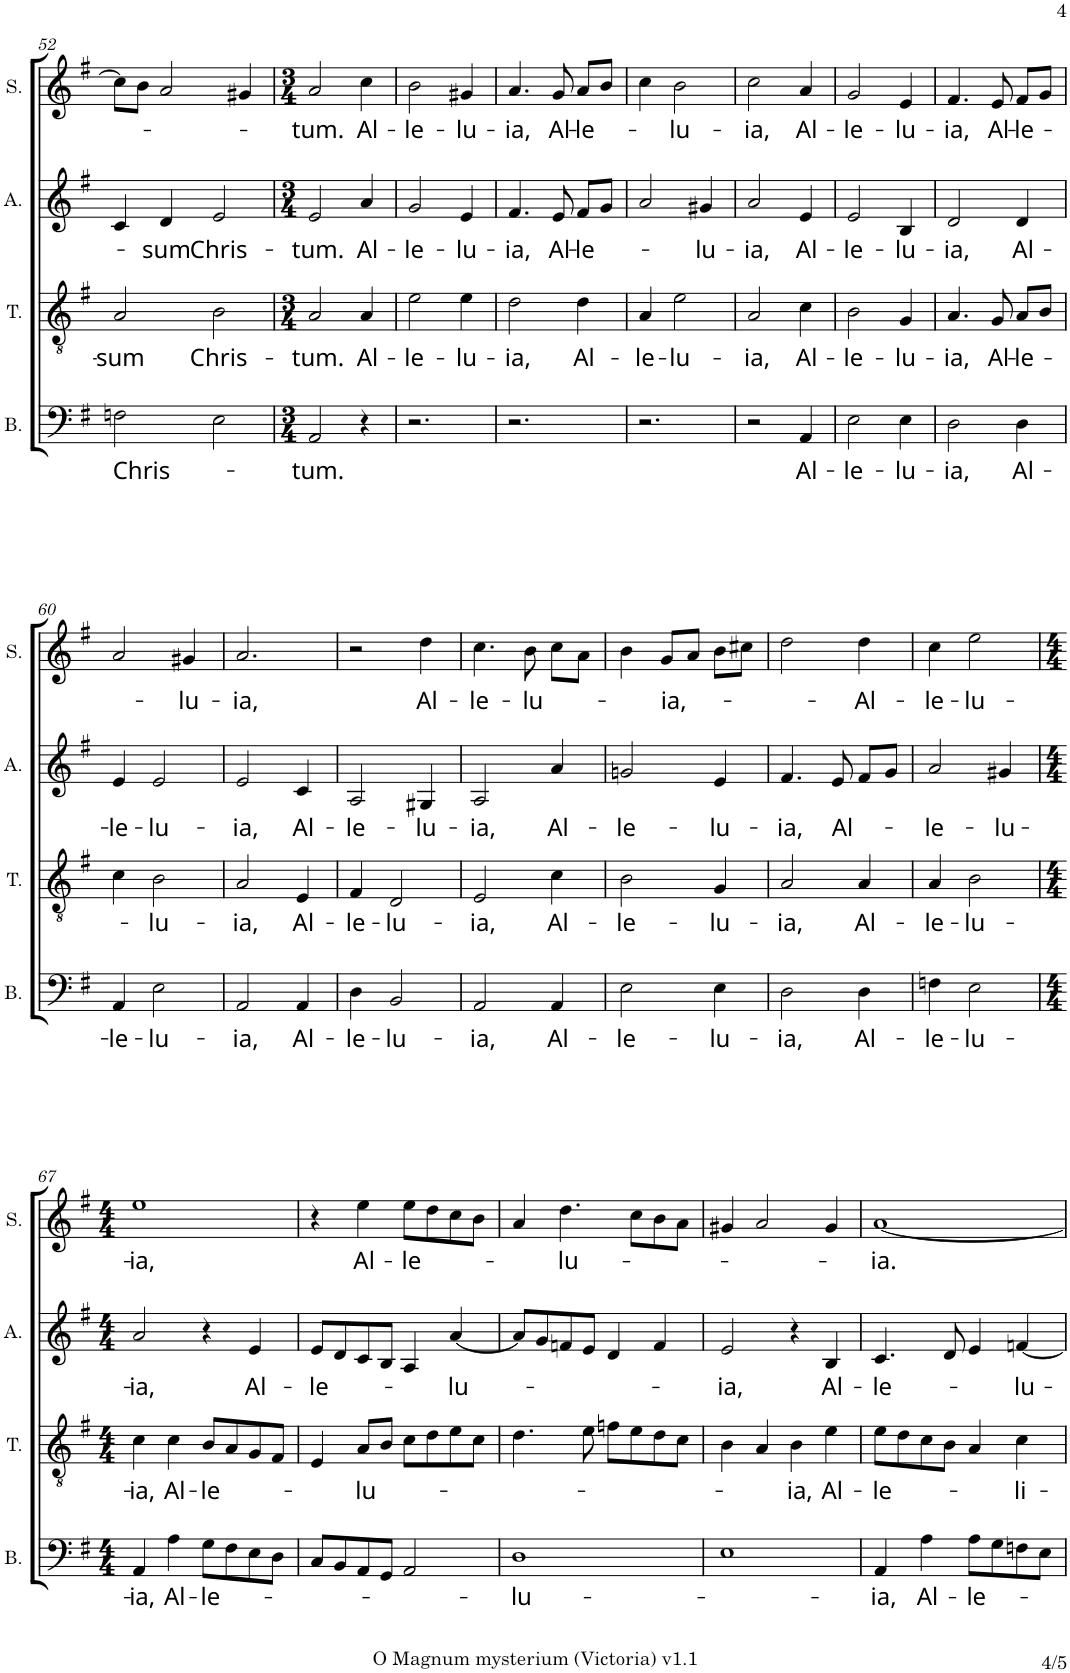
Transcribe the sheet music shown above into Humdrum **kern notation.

**kern	**text	**kern	**text	**kern	**text	**kern	**text
*part4	*part4	*part3	*part3	*part2	*part2	*part1	*part1
*staff4	*staff4	*staff3	*staff3	*staff2	*staff2	*staff1	*staff1
*I"Bass	*	*I"Tenor	*	*I"Alto	*	*I"Soprano	*
*I'B.	*	*I'T.	*	*I'A.	*	*I'S.	*
!!LO:PB:g=z
*clefF4	*	*clefGv2	*	*clefG2	*	*clefG2	*
*Trd7c12	*	*	*	*	*	*	*
*k[f#]	*	*k[f#]	*	*k[f#]	*	*k[f#]	*
*M4/4	*	*M4/4	*	*M4/4	*	*M4/4	*
=52	=52	=52	=52	=52	=52	=52	=52
!	!LO:LY:b	!	!LO:LY:b	!	!	!	!
2Fn\	Chris-	2A/	-sum	4c/	.	8cc\L]	.
.	.	.	.	.	.	8b\J	.
!	!	!	!	!	!LO:LY:b	!	!
.	.	.	.	4d/	-sum	2a/	.
!	!	!	!LO:LY:b	!	!LO:LY:b	!	!
2E\	.	2B\	Chris-	2e/	Chris-	.	.
.	.	.	.	.	.	4g#X/	.
=53	=53	=53	=53	=53	=53	=53	=53
*M3/4	*	*M3/4	*	*M3/4	*	*M3/4	*
!	!LO:LY:b	!	!LO:LY:b	!	!LO:LY:b	!	!LO:LY:b
2AA/	-tum.	2A/	-tum.	2e/	-tum.	2a/	-tum.
!	!	!	!LO:LY:b	!	!LO:LY:b	!	!LO:LY:b
4r	.	4A/	Al-	4a/	Al-	4cc\	Al-
=54	=54	=54	=54	=54	=54	=54	=54
!	!	!	!LO:LY:b	!	!LO:LY:b	!	!LO:LY:b
2.r	.	2e\	-le-	2g/	-le-	2b\	-le-
!	!	!	!LO:LY:b	!	!LO:LY:b	!	!LO:LY:b
.	.	4e\	-lu-	4e/	-lu-	4g#X/	-lu-
=55	=55	=55	=55	=55	=55	=55	=55
!	!	!	!LO:LY:b	!	!LO:LY:b	!	!LO:LY:b
2.r	.	2d\	-ia,	4.f#/	-ia,	4.a/	-ia,
!	!	!	!	!	!LO:LY:b	!	!LO:LY:b
.	.	.	.	8e/	Al-	8g/	Al-
!	!	!	!LO:LY:b	!	!LO:LY:b	!	!LO:LY:b
.	.	4d\	Al-	8f#/L	-le-	8a/L	-le-
.	.	.	.	8g/J	.	8b/J	.
=56	=56	=56	=56	=56	=56	=56	=56
!	!	!	!LO:LY:b	!	!	!	!
2.r	.	4A/	-le-	2a/	.	4cc\	.
!	!	!	!LO:LY:b	!	!	!	!LO:LY:b
.	.	2e\	-lu-	.	.	2b\	-lu-
!	!	!	!	!	!LO:LY:b	!	!
.	.	.	.	4g#X/	-lu-	.	.
=57	=57	=57	=57	=57	=57	=57	=57
!	!	!	!LO:LY:b	!	!LO:LY:b	!	!LO:LY:b
2r	.	2A/	-ia,	2a/	-ia,	2cc\	-ia,
!	!LO:LY:b	!	!LO:LY:b	!	!LO:LY:b	!	!LO:LY:b
4AA/	Al-	4c\	Al-	4e/	Al-	4a/	Al-
=58	=58	=58	=58	=58	=58	=58	=58
!	!LO:LY:b	!	!LO:LY:b	!	!LO:LY:b	!	!LO:LY:b
2E\	-le-	2B\	-le-	2e/	-le-	2g/	-le-
!	!LO:LY:b	!	!LO:LY:b	!	!LO:LY:b	!	!LO:LY:b
4E\	-lu-	4G/	-lu-	4B/	-lu-	4e/	-lu-
=59	=59	=59	=59	=59	=59	=59	=59
!	!LO:LY:b	!	!LO:LY:b	!	!LO:LY:b	!	!LO:LY:b
2D\	-ia,	4.A/	-ia,	2d/	-ia,	4.f#/	-ia,
!	!	!	!LO:LY:b	!	!	!	!LO:LY:b
.	.	8G/	Al-	.	.	8e/	Al-
!	!LO:LY:b	!	!LO:LY:b	!	!LO:LY:b	!	!LO:LY:b
4D\	Al-	8A/L	-le-	4d/	Al-	8f#/L	-le-
.	.	8B/J	.	.	.	8g/J	.
!!LO:LB:g=z
=60	=60	=60	=60	=60	=60	=60	=60
!	!LO:LY:b	!	!	!	!LO:LY:b	!	!
4AA/	-le-	4c\	.	4e/	-le-	2a/	.
!	!LO:LY:b	!	!LO:LY:b	!	!LO:LY:b	!	!
2E\	-lu-	2B\	-lu-	2e/	-lu-	.	.
!	!	!	!	!	!	!	!LO:LY:b
.	.	.	.	.	.	4g#X/	-lu-
=61	=61	=61	=61	=61	=61	=61	=61
!	!LO:LY:b	!	!LO:LY:b	!	!LO:LY:b	!	!LO:LY:b
2AA/	-ia,	2A/	-ia,	2e/	-ia,	2.a/	-ia,
!	!LO:LY:b	!	!LO:LY:b	!	!LO:LY:b	!	!
4AA/	Al-	4E/	Al-	4c/	Al-	.	.
=62	=62	=62	=62	=62	=62	=62	=62
!	!LO:LY:b	!	!LO:LY:b	!	!LO:LY:b	!	!
4D\	-le-	4F#/	-le-	2A/	-le-	2r	.
!	!LO:LY:b	!	!LO:LY:b	!	!	!	!
2BB/	-lu-	2D/	-lu-	.	.	.	.
!	!	!	!	!	!LO:LY:b	!	!LO:LY:b
.	.	.	.	4G#X/	-lu-	4dd\	Al-
=63	=63	=63	=63	=63	=63	=63	=63
!	!LO:LY:b	!	!LO:LY:b	!	!LO:LY:b	!	!LO:LY:b
2AA/	-ia,	2E/	-ia,	2A/	-ia,	4.cc\	-le-
!	!	!	!	!	!	!	!LO:LY:b
.	.	.	.	.	.	8b\	-lu-
!	!LO:LY:b	!	!LO:LY:b	!	!LO:LY:b	!	!
4AA/	Al-	4c\	Al-	4a/	Al-	8cc\L	.
.	.	.	.	.	.	8a\J	.
=64	=64	=64	=64	=64	=64	=64	=64
!	!LO:LY:b	!	!LO:LY:b	!	!LO:LY:b	!	!
2E\	-le-	2B\	-le-	2gn/	-le-	4b\	.
!	!	!	!	!	!	!	!LO:LY:b
.	.	.	.	.	.	8g/L	-ia,-
.	.	.	.	.	.	8a/J	.
!	!LO:LY:b	!	!LO:LY:b	!	!LO:LY:b	!	!
4E\	-lu-	4G/	-lu-	4e/	-lu-	8b\L	.
.	.	.	.	.	.	8cc#X\J	.
=65	=65	=65	=65	=65	=65	=65	=65
!	!LO:LY:b	!	!LO:LY:b	!	!LO:LY:b	!	!
2D\	-ia,	2A/	-ia,	4.f#/	-ia,	2dd\	.
!	!	!	!	!	!LO:LY:b	!	!
.	.	.	.	8e/	Al-	.	.
!	!LO:LY:b	!	!LO:LY:b	!	!	!	!LO:LY:b
4D\	Al-	4A/	Al-	8f#/L	.	4dd\	-Al-
.	.	.	.	8g/J	.	.	.
=66	=66	=66	=66	=66	=66	=66	=66
!	!LO:LY:b	!	!LO:LY:b	!	!LO:LY:b	!	!LO:LY:b
4Fn\	-le-	4A/	-le-	2a/	-le-	4cc\	-le-
!	!LO:LY:b	!	!LO:LY:b	!	!	!	!LO:LY:b
2E\	-lu-	2B\	-lu-	.	.	2ee\	-lu-
!	!	!	!	!	!LO:LY:b	!	!
.	.	.	.	4g#X/	-lu-	.	.
!!LO:LB:g=z
=67	=67	=67	=67	=67	=67	=67	=67
*M4/4	*	*M4/4	*	*M4/4	*	*M4/4	*
!	!LO:LY:b	!	!LO:LY:b	!	!LO:LY:b	!	!LO:LY:b
4AA/	-ia,	4c\	-ia,	2a/	-ia,	1ee	-ia,
!	!LO:LY:b	!	!LO:LY:b	!	!	!	!
4A\	Al-	4c\	Al-	.	.	.	.
!	!LO:LY:b	!	!LO:LY:b	!	!	!	!
8G\L	-le-	8B/L	-le-	4r	.	.	.
8F#\	.	8A/	.	.	.	.	.
!	!	!	!	!	!LO:LY:b	!	!
8E\	.	8G/	.	4e/	Al-	.	.
8D\J	.	8F#/J	.	.	.	.	.
=68	=68	=68	=68	=68	=68	=68	=68
!	!	!	!	!	!LO:LY:b	!	!
8C/L	.	4E/	.	8e/L	-le-	4r	.
8BB/	.	.	.	8d/	.	.	.
!	!	!	!LO:LY:b	!	!	!	!LO:LY:b
8AA/	.	8A/L	-lu-	8c/	.	4ee\	Al-
8GG/J	.	8B/J	.	8B/J	.	.	.
!	!	!	!	!	!	!	!LO:LY:b
2AA/	.	8c\L	.	4A/	.	8ee\L	-le-
.	.	8d\	.	.	.	8dd\	.
!	!	!	!	!	!LO:LY:b	!	!
.	.	8e\	.	[4a/	-lu-	8cc\	.
.	.	8c\J	.	.	.	8b\J	.
=69	=69	=69	=69	=69	=69	=69	=69
!	!LO:LY:b	!	!	!	!	!	!
1D	-lu-	4.d\	.	8a/L]	.	4a/	.
.	.	.	.	8g/	.	.	.
!	!	!	!	!	!	!	!LO:LY:b
.	.	.	.	8fn/	.	4.dd\	-lu-
.	.	8e\	.	8e/J	.	.	.
.	.	8fn\L	.	4d/	.	.	.
.	.	8e\	.	.	.	8cc\L	.
.	.	8d\	.	4f/	.	8b\	.
.	.	8c\J	.	.	.	8a\J	.
=70	=70	=70	=70	=70	=70	=70	=70
!	!	!	!	!	!LO:LY:b	!	!
1E	.	4B\	.	2e/	-ia,	4g#X/	.
.	.	4A/	.	.	.	2a/	.
!	!	!	!LO:LY:b	!	!	!	!
.	.	4B\	-ia,	4r	.	.	.
!	!	!	!LO:LY:b	!	!LO:LY:b	!	!
.	.	4e\	Al-	4B/	Al-	4g#/	.
=71	=71	=71	=71	=71	=71	=71	=71
!	!LO:LY:b	!	!LO:LY:b	!	!LO:LY:b	!	!LO:LY:b
4AA/	-ia,	8e\L	-le-	4.c/	-le-	[1a	-ia.
.	.	8d\	.	.	.	.	.
!	!LO:LY:b	!	!	!	!	!	!
4A\	Al-	8c\	.	.	.	.	.
.	.	8B\J	.	8d/	.	.	.
!	!LO:LY:b	!	!	!	!	!	!
8A\L	-le-	4A/	.	4e/	.	.	.
8G\	.	.	.	.	.	.	.
!	!	!	!LO:LY:b	!	!LO:LY:b	!	!
8Fn\	.	4c\	-li-	[4fn/	-lu-	.	.
8E\J	.	.	.	.	.	.	.
=	=	=	=	=	=	=	=
*-	*-	*-	*-	*-	*-	*-	*-
